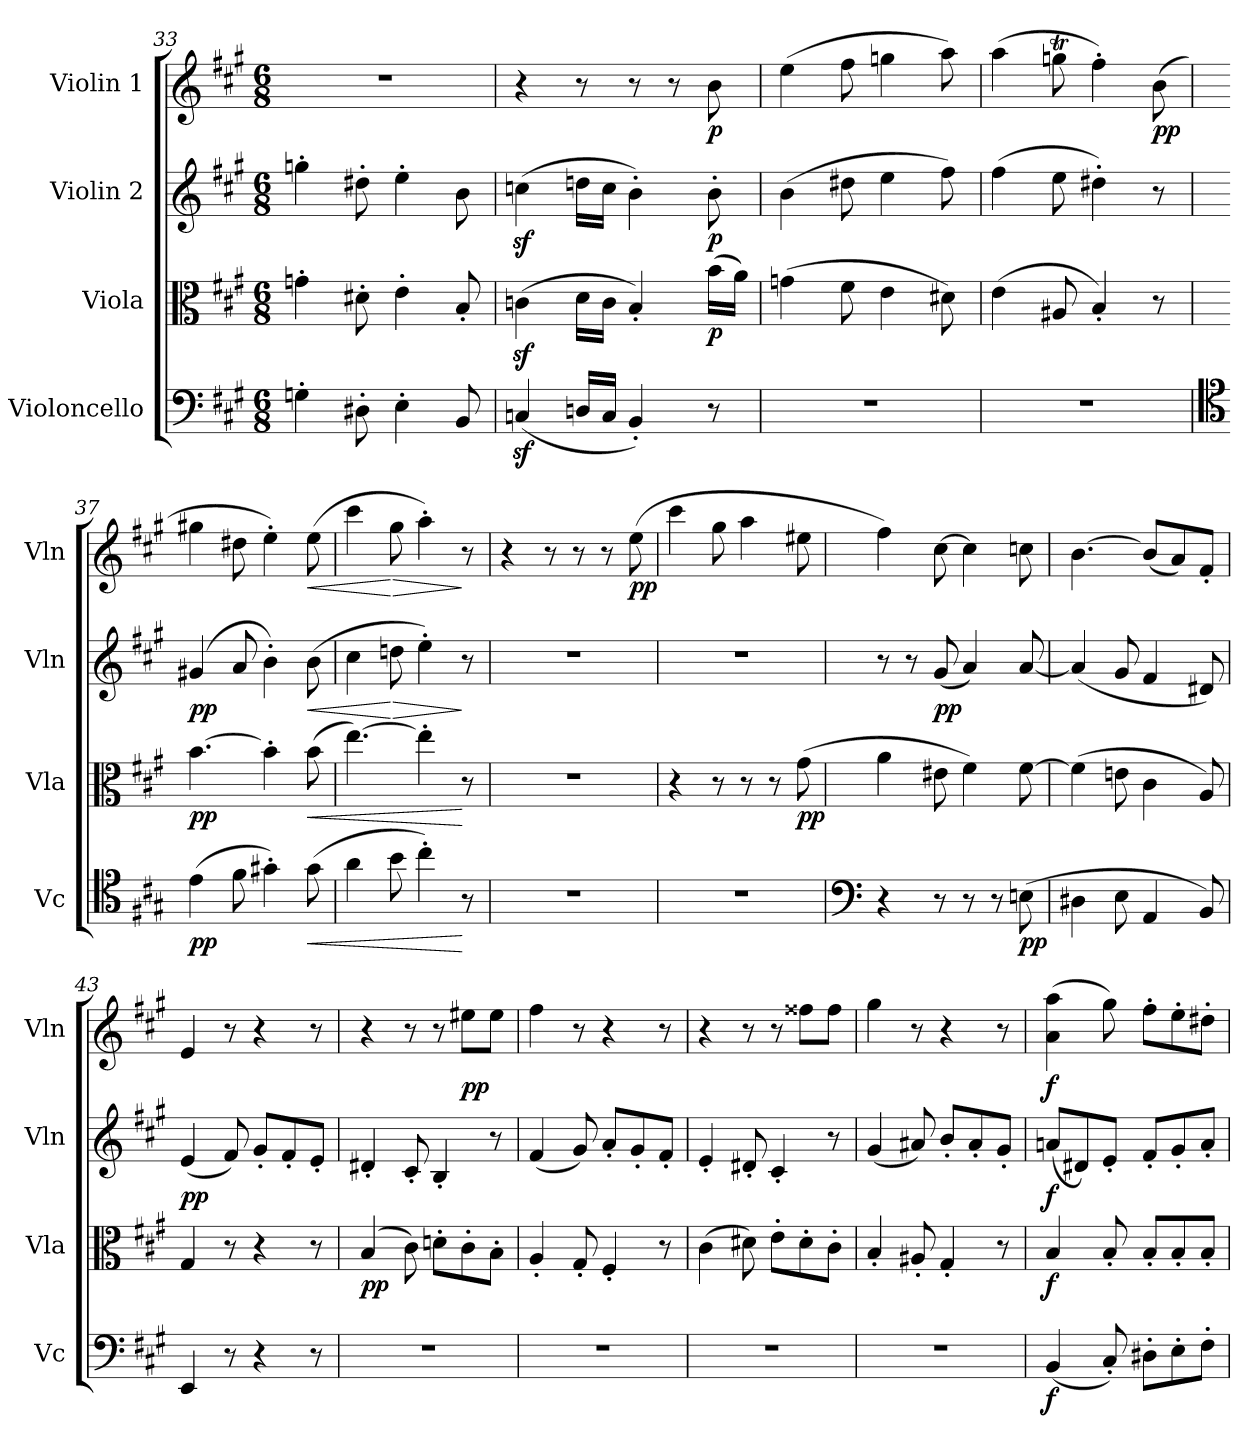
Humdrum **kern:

**kern	**dynam	**kern	**dynam	**kern	**dynam	**kern	**dynam
*part4	*part4	*part3	*part3	*part2	*part2	*part1	*part1
*staff4	*staff4	*staff3	*staff3	*staff2	*staff2	*staff1	*staff1
*I"Violoncello	*	*I"Viola	*	*I"Violin 2	*	*I"Violin 1	*
*I'Vc	*	*I'Vla	*	*I'Vln	*	*I'Vln	*
!!LO:PB:g=z
*clefF4	*	*clefC3	*	*clefG2	*	*clefG2	*
*k[f#c#g#]	*	*k[f#c#g#]	*	*k[f#c#g#]	*	*k[f#c#g#]	*
*M6/8	*	*M6/8	*	*M6/8	*	*M6/8	*
=33	=33	=33	=33	=33	=33	=33	=33
4Gn'\	.	4gn'\	.	4ggn'\	.	2.r	.
8D#X'\	.	8d#X'\	.	8dd#X'\	.	.	.
4E'\	.	4e'\	.	4ee'\	.	.	.
8BB/	.	8B'/	.	8b\	.	.	.
=34	=34	=34	=34	=34	=34	=34	=34
(4Cnz</	.	(4cnz<\	.	(4ccnz<\	.	4r	.
16Dn/LL	.	16d\LL	.	16ddn\LL	.	8r	.
16C/JJ	.	16c\JJ	.	16cc\JJ	.	.	.
4BB'/)	.	4B'/)	.	4b'\)	.	8r	.
.	.	.	.	.	.	8r	.
!	!	!	!LO:DY:b	!	!LO:DY:b	!	!LO:DY:b
8r	.	(16b\LL	p	8b'\	p	8b\	p
.	.	16a\JJ)	.	.	.	.	.
=35	=35	=35	=35	=35	=35	=35	=35
2.r	.	(4gn\	.	(4b\	.	(4ee\	.
.	.	8f#\	.	8dd#X\	.	8ff#\	.
.	.	4e\	.	4ee\	.	4ggn\	.
.	.	8d#X\)	.	8ff#\)	.	8aa\)	.
=36	=36	=36	=36	=36	=36	=36	=36
2.r	.	(4e\	.	(4ff#\	.	(4aa\	.
.	.	8A#X/	.	8ee\	.	8ggnT\	.
.	.	4B'/)	.	4dd#X'\)	.	4ff#'\)	.
!	!	!	!	!	!	!	!LO:DY:b
.	.	8r	.	8r	.	(8b\	pp
=37	=37	=37	=37	=37	=37	=37	=37
*clefC4	*	*	*	*	*	*	*
!	!LO:DY:b	!	!LO:DY:b	!	!LO:DY:b	!	!
(4e\	pp	[4.b\	pp	(4g#X/	pp	4gg#X\	.
8f#\	.	.	.	8a/	.	8dd#X\	.
4g#X'\)	.	4b'\]	.	4b'\)	.	4ee'\)	.
!	!LO:HP:b	!	!LO:HP:b	!	!LO:HP:b	!	!LO:HP:b
(>8g#\	<	(8b\	<	(8b\	<	(8ee\	<
=38	=38	=38	=38	=38	=38	=38	=38
4a\	.	[4.ee\)	.	4cc#\	.	4ccc#\	.
!	!	!	!	!	!LO:HP:n=1:b	!	!LO:HP:n=1:b
8b\	.	.	.	8ddn\	[ >	8gg#\	[ >
4cc#'\)	.	4ee'\]	.	4ee'\)	.	4aa'\)	.
8r	[	8r	[	8r	]	8r	]
=39	=39	=39	=39	=39	=39	=39	=39
2.r	.	2.r	.	2.r	.	4r	.
.	.	.	.	.	.	8r	.
.	.	.	.	.	.	8r	.
.	.	.	.	.	.	8r	.
!	!	!	!	!	!	!	!LO:DY:b
.	.	.	.	.	.	(8ee\	pp
=40	=40	=40	=40	=40	=40	=40	=40
2.r	.	4r	.	2.r	.	4ccc#\	.
.	.	8r	.	.	.	8gg#\	.
.	.	8r	.	.	.	4aa\	.
.	.	8r	.	.	.	.	.
!	!	!	!LO:DY:b	!	!	!	!
.	.	(8g#\	pp	.	.	8ee#X\	.
!!LO:LB:g=z
=41	=41	=41	=41	=41	=41	=41	=41
*clefF4	*	*	*	*	*	*	*
4r	.	4a\	.	8r	.	4ff#\)	.
.	.	.	.	8r	.	.	.
!	!	!	!	!	!LO:DY:b	!	!
8r	.	8e#X\	.	(8g#/	pp	[8cc#\	.
8r	.	4f#\)	.	4a/)	.	4cc#\]	.
8r	.	.	.	.	.	.	.
!	!LO:DY:b	!	!	!	!	!	!
(8En\	pp	[8f#\	.	[8a/	.	8ccn\	.
!!LO:LB:g=z
=42	=42	=42	=42	=42	=42	=42	=42
4D#X\	.	(4f#\]	.	(4a/]	.	[4.b\	.
8E\	.	8en\	.	8g#/	.	.	.
4AA/	.	4c#\	.	4f#/	.	(8b/L]	.
.	.	.	.	.	.	8a/)	.
8BB/)	.	8A/)	.	8d#X/)	.	8f#'/J	.
=43	=43	=43	=43	=43	=43	=43	=43
!	!	!	!	!	!LO:DY:b	!	!
4EE/	.	4G#/	.	(4e/	pp	4e/	.
8r	.	8r	.	8f#/)	.	8r	.
4r	.	4r	.	8g#'/L	.	4r	.
.	.	.	.	8f#'/	.	.	.
8r	.	8r	.	8e'/J	.	8r	.
=44	=44	=44	=44	=44	=44	=44	=44
!	!	!	!LO:DY:b	!	!	!	!
2.r	.	(4B/	pp	4d#X'/	.	4r	.
.	.	8c#\)	.	8c#'/	.	8r	.
.	.	8dn'\L	.	4B'/	.	8r	.
!	!	!	!	!	!	!	!LO:DY:b
.	.	8c#'\	.	.	.	8ee#X\L	pp
.	.	8B'\J	.	8r	.	8ee#\J	.
=45	=45	=45	=45	=45	=45	=45	=45
2.r	.	4A'/	.	(4f#/	.	4ff#\	.
.	.	8G#'/	.	8g#/)	.	8r	.
.	.	4F#'/	.	8a'/L	.	4r	.
.	.	.	.	8g#'/	.	.	.
.	.	8r	.	8f#'/J	.	8r	.
=46	=46	=46	=46	=46	=46	=46	=46
2.r	.	(4c#\	.	4e'/	.	4r	.
.	.	8d#X\)	.	8d#X'/	.	8r	.
.	.	8e'\L	.	4c#'/	.	8r	.
.	.	8d#'\	.	.	.	8ff##X\L	.
.	.	8c#'\J	.	8r	.	8ff##\J	.
=47	=47	=47	=47	=47	=47	=47	=47
2.r	.	4B'/	.	(4g#/	.	4gg#\	.
.	.	8A#X'/	.	8a#X/)	.	8r	.
.	.	4G#'/	.	8b'/L	.	4r	.
.	.	.	.	8a#'/	.	.	.
.	.	8r	.	8g#'/J	.	8r	.
=48	=48	=48	=48	=48	=48	=48	=48
!	!LO:DY:b	!	!LO:DY:b	!	!LO:DY:b	!	!LO:DY:b
(4BB/	f	4B/	f	(8an/L	f	(4a\ 4aa\	f
.	.	.	.	8d#X/)	.	.	.
8C#'/)	.	8B'/	.	8e'/J	.	8gg#\)	.
8D#X'\L	.	8B'/L	.	8f#'/L	.	8ff#'\L	.
8E'\	.	8B'/	.	8g#'/	.	8ee'\	.
8F#'\J	.	8B'/J	.	8a'/J	.	8dd#X'\J	.
=	=	=	=	=	=	=	=
*-	*-	*-	*-	*-	*-	*-	*-
